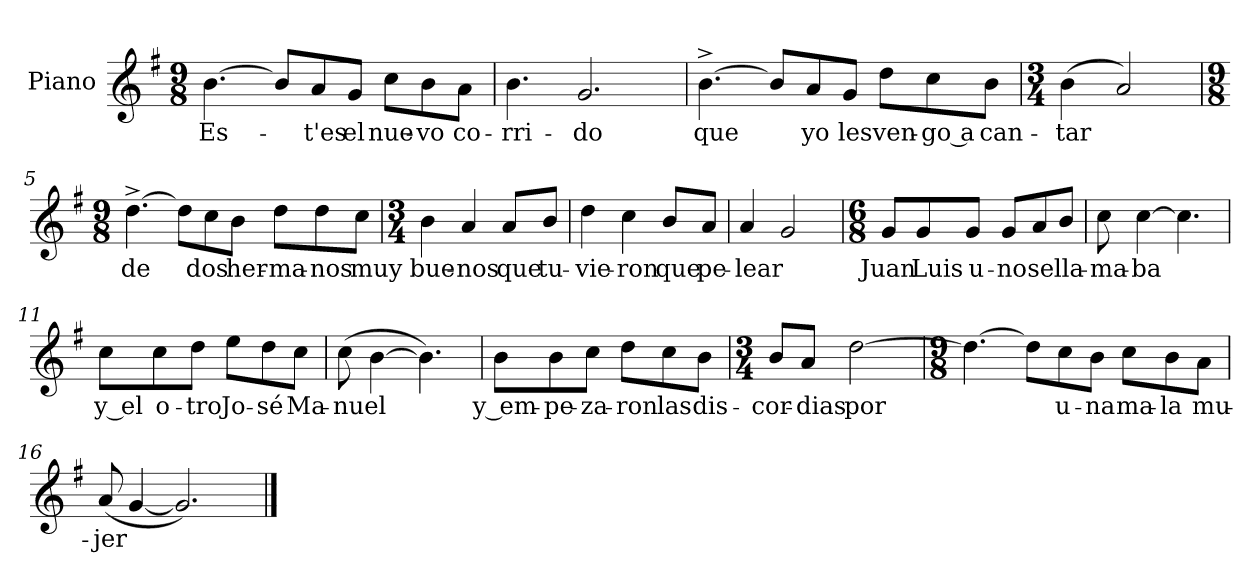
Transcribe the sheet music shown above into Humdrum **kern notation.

**kern	**text
*part1	*part1
*staff1	*staff1
*I"Piano	*
*I'Pno.	*
*clefG2	*
*k[f#]	*
*G:	*
*M9/8	*
=1	=1
[4.b\	Es-
8b/L]	.
8a/	-t'es
8g/J	el
8cc\L	nue-
8b\	-vo
8a\J	co-
=2	=2
4.b\	-rri-
2.g/	-do
=3	=3
[4.b^\	que
8b/L]	.
8a/	yo
8g/J	les
8dd\L	ven-
8cc\	-go a
8b\J	can-
=4	=4
*M3/4	*
(4b\	-tar
2a/)	.
=5	=5
*M9/8	*
[4.dd^\	de
8dd\L]	.
8cc\	dos
8b\J	her-
8dd\L	-ma-
8dd\	-nos
8cc\J	muy
=6	=6
*M3/4	*
4b\	bue-
4a/	-nos
8a/L	que
8b/J	tu-
=7	=7
4dd\	-vie-
4cc\	-ron
8b/L	que
8a/J	pe-
=8	=8
4a/	-lear
2g/	.
=9	=9
*M6/8	*
8g/L	Juan
8g/	Luis
8g/J	u-
8g/L	-no
8a/	se
8b/J	lla-
=10	=10
8cc\	-ma-
[4cc\	-ba
4.cc\]	.
=11	=11
8cc\L	y el
8cc\	o-
8dd\J	-tro
8ee\L	Jo-
8dd\	-sé
8cc\J	Ma-
=12	=12
(>8cc\	-nuel
[4b\	.
4.b\])	.
=13	=13
8b\L	y em-
8b\	-pe-
8cc\J	-za-
8dd\L	-ron
8cc\	las
8b\J	dis-
=14	=14
*M3/4	*
8b/L	-cor-
8a/J	-dias
[2dd\	por
=15	=15
*M9/8	*
4.dd\_	.
8dd\L]	.
8cc\	u-
8b\J	-na
8cc\L	ma-
8b\	-la
8a\J	mu-
=16	=16
(<8a/	-jer
[4g/	.
2.g/])	.
==	==
*-	*-
